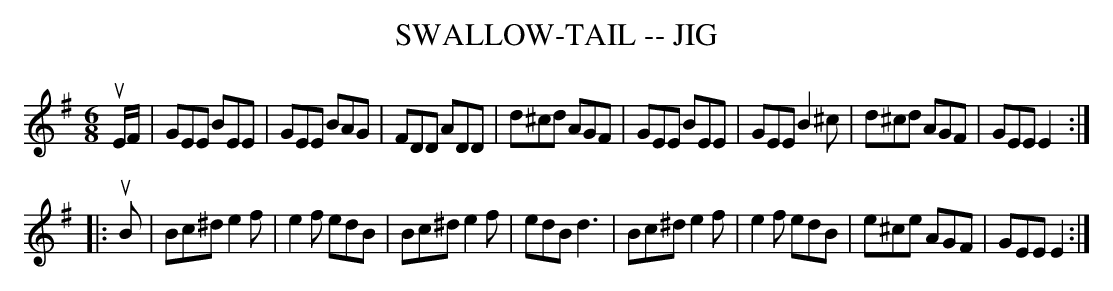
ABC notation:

X:1
T: SWALLOW-TAIL -- JIG
M: 6/8
L: 1/8
K: Em
uE/F/ \
| GEE BEE | GEE BAG | FDD ADD | d^cd AGF \
| GEE BEE | GEE B2^c | d^cd AGF | GEE E2 :|
|: uB \
| Bc^d e2f | e2f edB | Bc^d e2f | edB d3 \
| Bc^d e2f | e2f edB | e^ce AGF | GEE E2 :|
